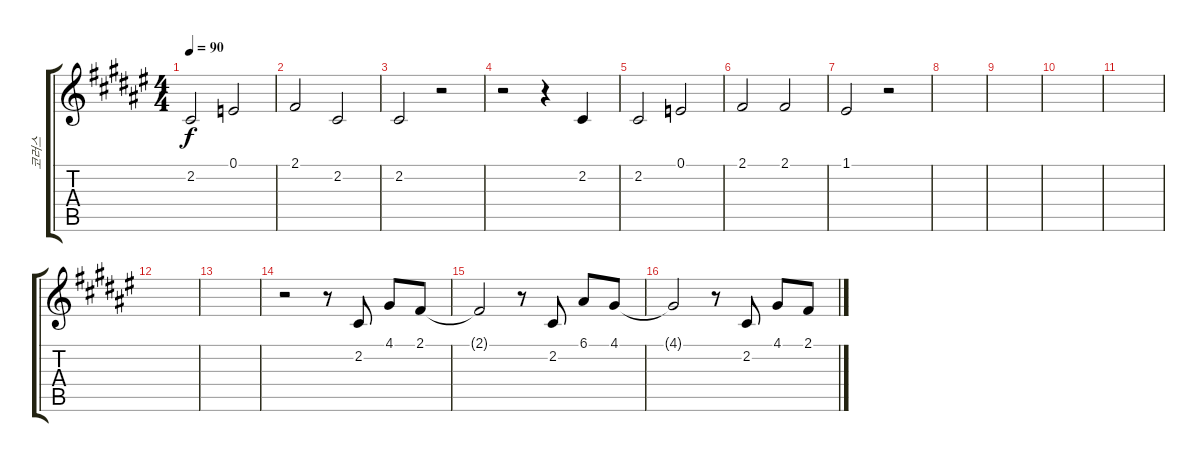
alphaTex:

\track ("코러스" "코러스") {instrument lead6voice}
\staff {score tabs}
\tuning (E4 B3 G3 D3 A2 E2) {hide}
\ts (4 4)
\tempo 90
\clef g2
\ks f#
2.2.2{dy f} 0.1.2 |
2.1.2 2.2.2 |
2.2.2 r.2 |
r.2 r.4 2.2.4 |
2.2.2 0.1.2 |
2.1.2 2.1.2 |
1.1.2 r.2 |
|
|
|
|
|
|
r.2 r.8 2.2.8 4.1.8 2.1.8 |
2.1{t}.2 r.8 2.2.8 6.1.8 4.1.8 |
4.1{t}.2 r.8 2.2.8 4.1.8 2.1.8
